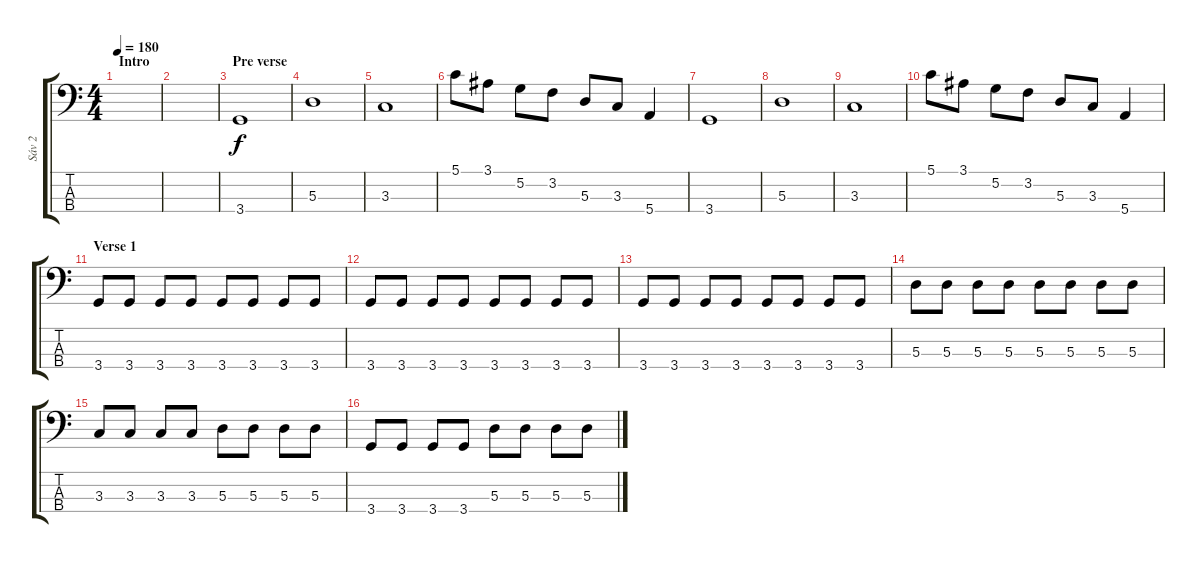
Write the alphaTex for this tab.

\track ("Sáv 2" "Sáv 2") {instrument electricbasspick}
\staff {score tabs}
\tuning (G2 D2 A1 E1) {hide}
\ts (4 4)
\section ("" "Intro")
\tempo 180
\clef f4
\ks c
|
|
\section ("" "Pre verse")
3.4.1 |
5.3.1 |
3.3.1 |
5.1.8 3.1.8 5.2.8 3.2.8 5.3.8 3.3.8 5.4.4 |
3.4.1 |
5.3.1 |
3.3.1 |
5.1.8 3.1.8 5.2.8 3.2.8 5.3.8 3.3.8 5.4.4 |
\section ("" "Verse 1")
3.4.8 3.4.8 3.4.8 3.4.8 3.4.8 3.4.8 3.4.8 3.4.8 |
3.4.8 3.4.8 3.4.8 3.4.8 3.4.8 3.4.8 3.4.8 3.4.8 |
3.4.8 3.4.8 3.4.8 3.4.8 3.4.8 3.4.8 3.4.8 3.4.8 |
5.3.8 5.3.8 5.3.8 5.3.8 5.3.8 5.3.8 5.3.8 5.3.8 |
3.3.8 3.3.8 3.3.8 3.3.8 5.3.8 5.3.8 5.3.8 5.3.8 |
3.4.8 3.4.8 3.4.8 3.4.8 5.3.8 5.3.8 5.3.8 5.3.8
